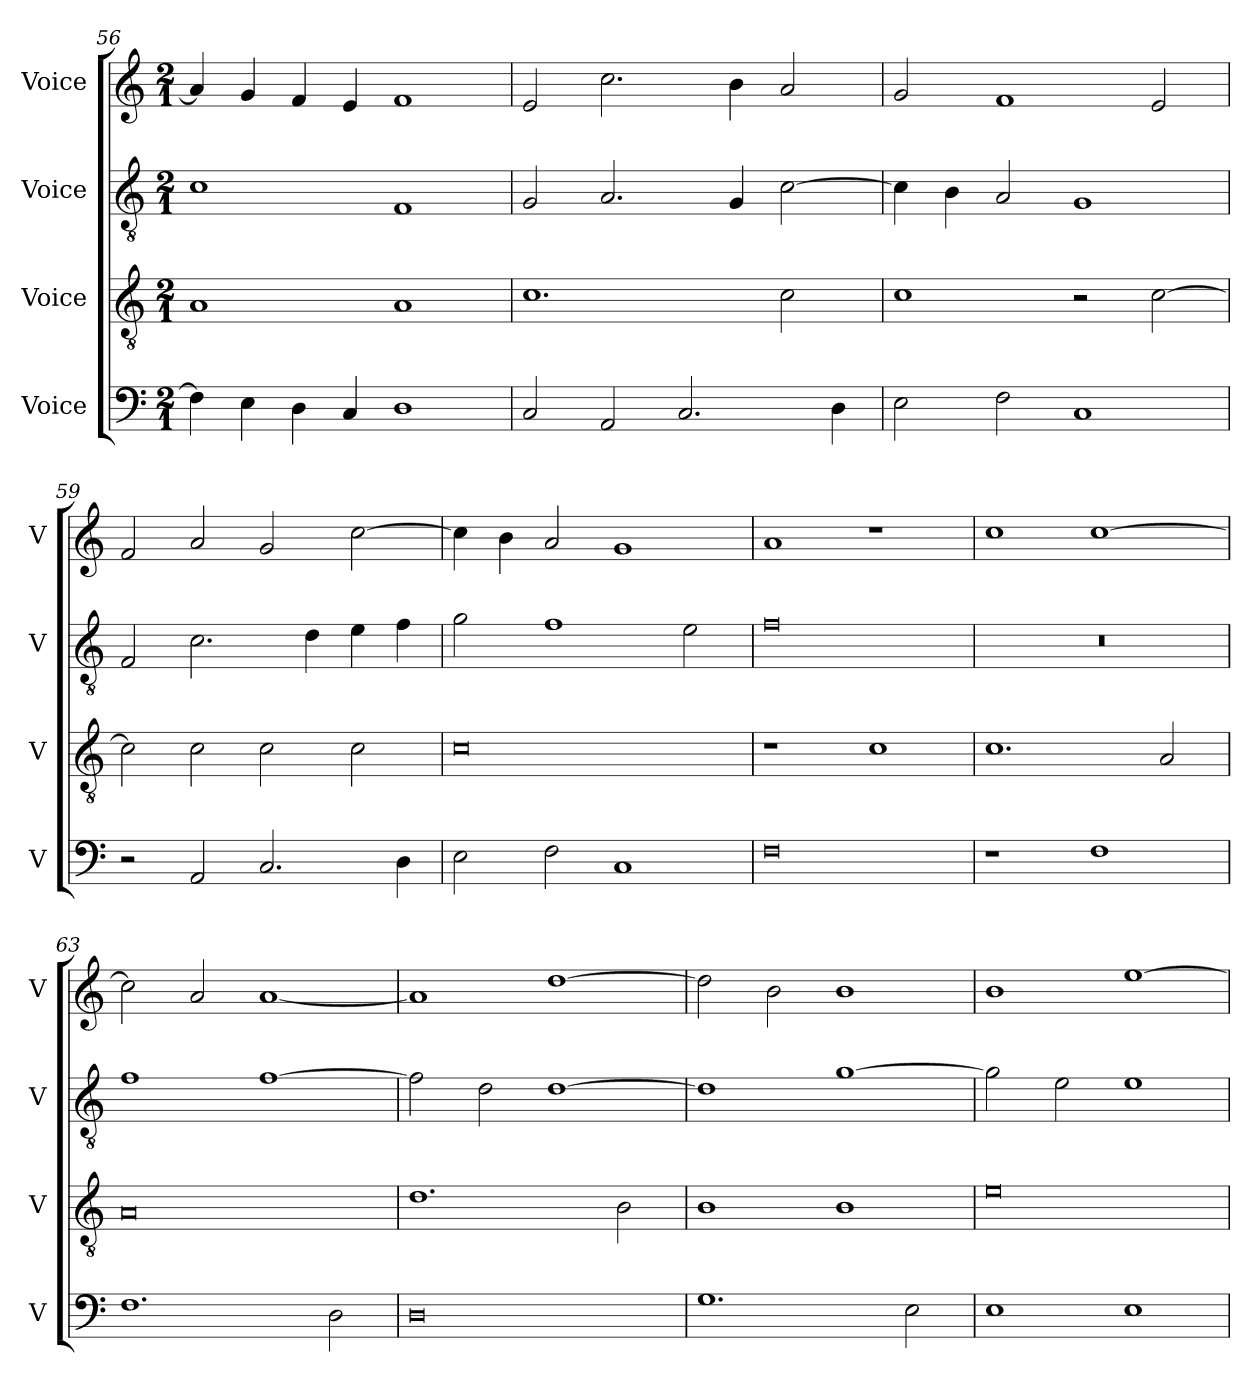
**kern	**kern	**kern	**kern
*part4	*part3	*part2	*part1
*staff4	*staff3	*staff2	*staff1
*I"Voice	*I"Voice	*I"Voice	*I"Voice
*I'V	*I'V	*I'V	*I'V
!!LO:LB:g=z
*clefF4	*clefGv2	*clefGv2	*clefG2
*k[]	*k[]	*k[]	*k[]
*M2/1	*M2/1	*M2/1	*M2/1
=56	=56	=56	=56
4F\]	1A	1c	4a/]
4E\	.	.	4g/
4D\	.	.	4f/
4C/	.	.	4e/
1D	1A	1F	1f
=57	=57	=57	=57
2C/	1.c	2G/	2e/
2AA/	.	2.A/	2.cc\
2.C/	.	.	.
.	.	4G/	4b\
.	2c\	[2c\	2a/
4D\	.	.	.
=58	=58	=58	=58
2E\	1c	4c\]	2g/
.	.	4B\	.
2F\	.	2A/	1f
1C	2r	1G	.
.	[2c\	.	2e/
!!LO:PB:g=z
=59	=59	=59	=59
2r	2c\]	2F/	2f/
2AA/	2c\	2.c\	2a/
2.C/	2c\	.	2g/
.	.	4d\	.
.	2c\	4e\	[2cc\
4D\	.	4f\	.
=60	=60	=60	=60
2E\	0c	2g\	4cc\]
.	.	.	4b\
2F\	.	1f	2a/
1C	.	.	1g
.	.	2e\	.
=61	=61	=61	=61
0F	1r	0f	1a
.	1c	.	1r
=62	=62	=62	=62
1r	1.c	0r	1cc
1F	.	.	[1cc
.	2A/	.	.
!!LO:LB:g=z
=63	=63	=63	=63
1.F	0A	1f	2cc\]
.	.	.	2a/
.	.	[1f	[1a
2D\	.	.	.
=64	=64	=64	=64
0D	1.d	2f\]	1a]
.	.	2d\	.
.	.	[1d	[1dd
.	2B\	.	.
=65	=65	=65	=65
1.G	1B	1d]	2dd\]
.	.	.	2b\
.	1B	[1g	1b
2E\	.	.	.
=66	=66	=66	=66
1E	0e	2g\]	1b
.	.	2e\	.
1E	.	1e	[1ee
=	=	=	=
*-	*-	*-	*-
